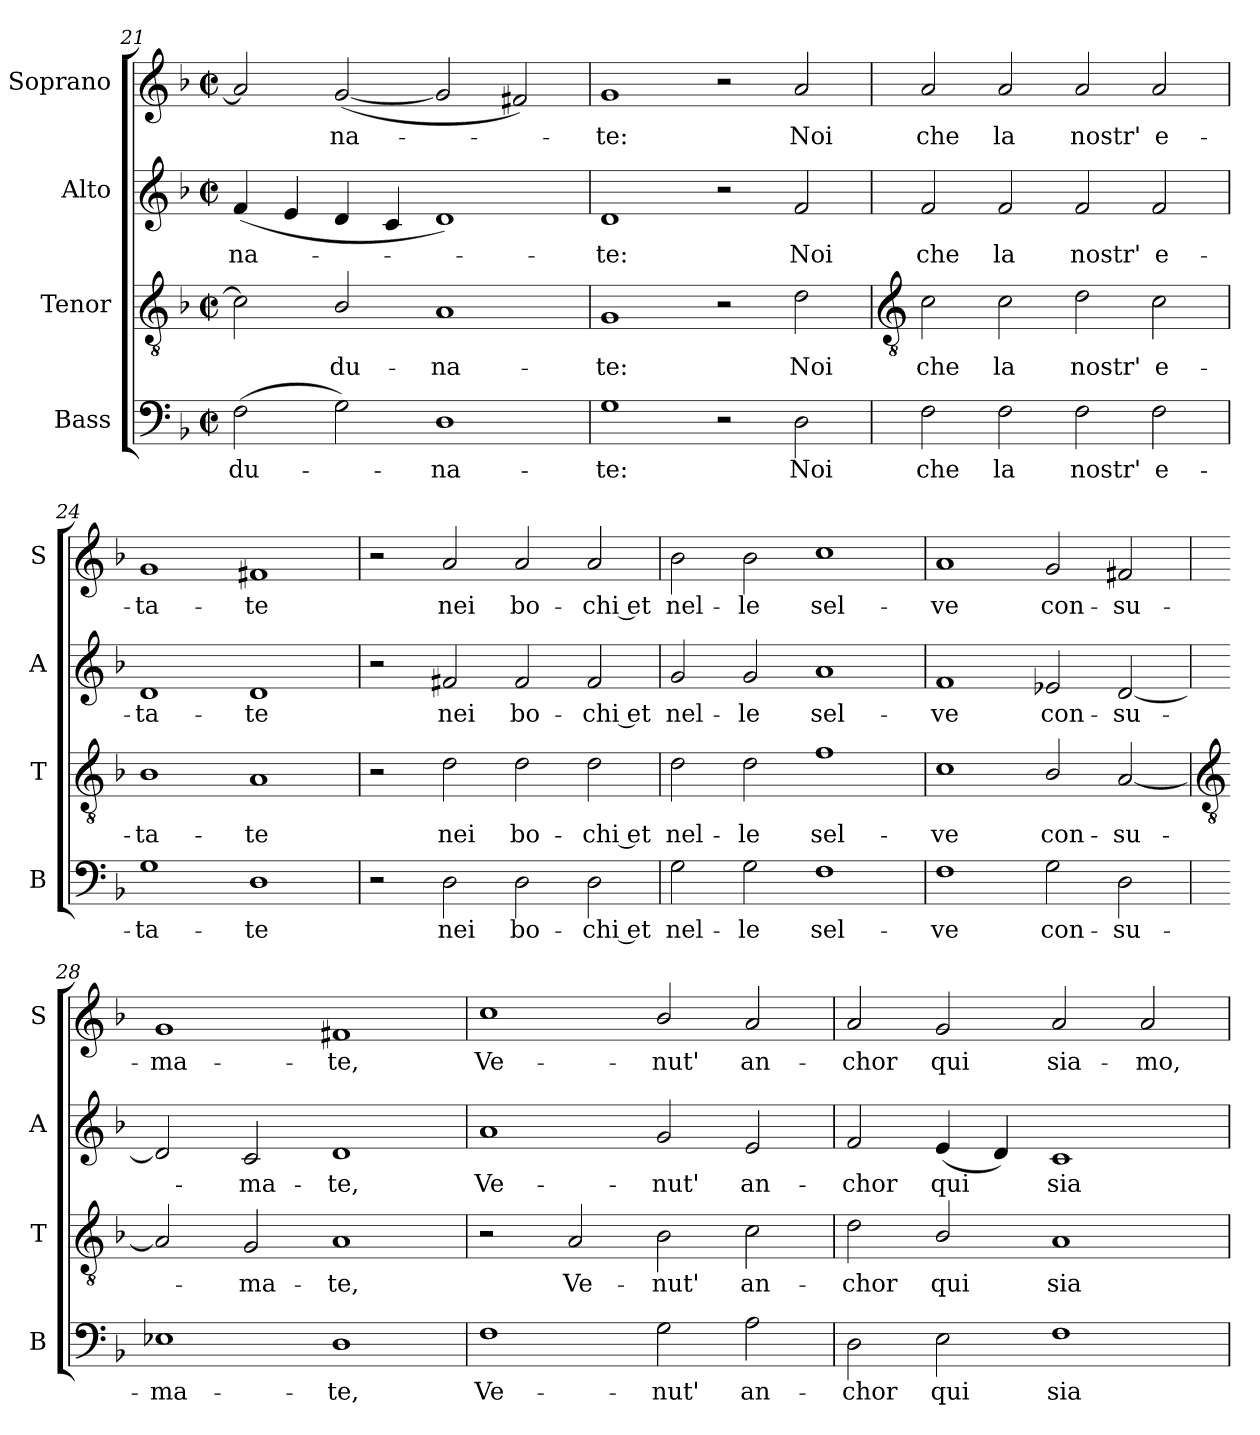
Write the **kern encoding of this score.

**kern	**text	**kern	**text	**kern	**text	**kern	**text
*part4	*part4	*part3	*part3	*part2	*part2	*part1	*part1
*staff4	*staff4	*staff3	*staff3	*staff2	*staff2	*staff1	*staff1
*I"Bass	*	*I"Tenor	*	*I"Alto	*	*I"Soprano	*
*I'B	*	*I'T	*	*I'A	*	*I'S	*
*clefF4	*	*clefGv2	*	*clefG2	*	*clefG2	*
*k[b-]	*	*k[b-]	*	*k[b-]	*	*k[b-]	*
*F:	*	*F:	*	*F:	*	*F:	*
*M4/2	*	*M4/2	*	*M4/2	*	*M4/2	*
*met(c|)	*	*met(c|)	*	*met(c|)	*	*met(c|)	*
=21	=21	=21	=21	=21	=21	=21	=21
!	!LO:LY:b	!	!	!	!LO:LY:b	!	!
(>2F	du-	2c]	.	(<4f	-na-	2a]	.
.	.	.	.	4e	.	.	.
!	!	!	!LO:LY:b	!	!	!	!LO:LY:b
2G)	.	2B-/	du-	4d	.	(<[2g	na-
.	.	.	.	4c	.	.	.
!	!LO:LY:b	!	!LO:LY:b	!	!	!	!
1D	na-	1A	-na-	1d)	.	2g]	.
.	.	.	.	.	.	2f#X)	.
=22	=22	=22	=22	=22	=22	=22	=22
!	!LO:LY:b	!	!LO:LY:b	!	!LO:LY:b	!	!LO:LY:b
1G	-te:	1G	-te:	1d	te:	1g	te:
2r	.	2r	.	2r	.	2r	.
!	!LO:LY:b	!	!LO:LY:b	!	!LO:LY:b	!	!LO:LY:b
2D	Noi	2d	Noi	2f	Noi	2a	Noi
!!LO:LB:g=z
=23	=23	=23	=23	=23	=23	=23	=23
*	*	*clefGv2	*	*	*	*	*
!	!LO:LY:b	!	!LO:LY:b	!	!LO:LY:b	!	!LO:LY:b
2F	che	2c	che	2f	che	2a	che
!	!LO:LY:b	!	!LO:LY:b	!	!LO:LY:b	!	!LO:LY:b
2F	la	2c	la	2f	la	2a	la
!	!LO:LY:b	!	!LO:LY:b	!	!LO:LY:b	!	!LO:LY:b
2F	nostr'	2d	nostr'	2f	nostr'	2a	nostr'
!	!LO:LY:b	!	!LO:LY:b	!	!LO:LY:b	!	!LO:LY:b
2F	e-	2c	e-	2f	e-	2a	e-
=24	=24	=24	=24	=24	=24	=24	=24
!	!LO:LY:b	!	!LO:LY:b	!	!LO:LY:b	!	!LO:LY:b
1G	-ta-	1B-	-ta-	1d	-ta-	1g	-ta-
!	!LO:LY:b	!	!LO:LY:b	!	!LO:LY:b	!	!LO:LY:b
1D	-te	1A	-te	1d	-te	1f#X	-te
=25	=25	=25	=25	=25	=25	=25	=25
2r	.	2r	.	2r	.	2r	.
!	!LO:LY:b	!	!LO:LY:b	!	!LO:LY:b	!	!LO:LY:b
2D	nei	2d	nei	2f#X	nei	2a	nei
!	!LO:LY:b	!	!LO:LY:b	!	!LO:LY:b	!	!LO:LY:b
2D	bo-	2d	bo-	2f#	bo-	2a	bo-
!	!LO:LY:b	!	!LO:LY:b	!	!LO:LY:b	!	!LO:LY:b
2D	-chi et	2d	-chi et	2f#	-chi et	2a	-chi et
=26	=26	=26	=26	=26	=26	=26	=26
!	!LO:LY:b	!	!LO:LY:b	!	!LO:LY:b	!	!LO:LY:b
2G	nel-	2d	nel-	2g	nel-	2b-	nel-
!	!LO:LY:b	!	!LO:LY:b	!	!LO:LY:b	!	!LO:LY:b
2G	-le	2d	-le	2g	-le	2b-	-le
!	!LO:LY:b	!	!LO:LY:b	!	!LO:LY:b	!	!LO:LY:b
1F	sel-	1f	sel-	1a	sel-	1cc	sel-
=27	=27	=27	=27	=27	=27	=27	=27
!	!LO:LY:b	!	!LO:LY:b	!	!LO:LY:b	!	!LO:LY:b
1F	-ve	1c	-ve	1f	-ve	1a	-ve
!	!LO:LY:b	!	!LO:LY:b	!	!LO:LY:b	!	!LO:LY:b
2G	con-	2B-/	con-	2e-X	con-	2g	con-
!	!LO:LY:b	!	!LO:LY:b	!	!LO:LY:b	!	!LO:LY:b
2D	-su-	[2A	-su-	[2d	-su-	2f#X	-su-
!!LO:LB:g=z
=28	=28	=28	=28	=28	=28	=28	=28
*	*	*clefGv2	*	*	*	*	*
!	!LO:LY:b	!	!	!	!	!	!LO:LY:b
1E-X	-ma-	2A]	.	2d]	.	1g	-ma-
!	!	!	!LO:LY:b	!	!LO:LY:b	!	!
.	.	2G	ma-	2c	ma-	.	.
!	!LO:LY:b	!	!LO:LY:b	!	!LO:LY:b	!	!LO:LY:b
1D	-te,	1A	-te,	1d	-te,	1f#X	-te,
=29	=29	=29	=29	=29	=29	=29	=29
!	!LO:LY:b	!	!	!	!LO:LY:b	!	!LO:LY:b
1F	Ve-	2r	.	1a	Ve-	1cc	Ve-
!	!	!	!LO:LY:b	!	!	!	!
.	.	2A	Ve-	.	.	.	.
!	!LO:LY:b	!	!LO:LY:b	!	!LO:LY:b	!	!LO:LY:b
2G	-nut'	2B-	-nut'	2g	-nut'	2b-/	-nut'
!	!LO:LY:b	!	!LO:LY:b	!	!LO:LY:b	!	!LO:LY:b
2A	an-	2c	an-	2e	an-	2a	an-
=30	=30	=30	=30	=30	=30	=30	=30
!	!LO:LY:b	!	!LO:LY:b	!	!LO:LY:b	!	!LO:LY:b
2D	-chor	2d	-chor	2f	-chor	2a	-chor
!	!LO:LY:b	!	!LO:LY:b	!	!LO:LY:b	!	!LO:LY:b
2E	qui	2B-/	qui	(<4e	qui	2g	qui
.	.	.	.	4d)	.	.	.
!	!LO:LY:b	!	!LO:LY:b	!	!LO:LY:b	!	!LO:LY:b
1F	sia-	1A	sia-	1c	sia-	2a	sia-
!	!	!	!	!	!	!	!LO:LY:b
.	.	.	.	.	.	2a	-mo,
=	=	=	=	=	=	=	=
*-	*-	*-	*-	*-	*-	*-	*-
